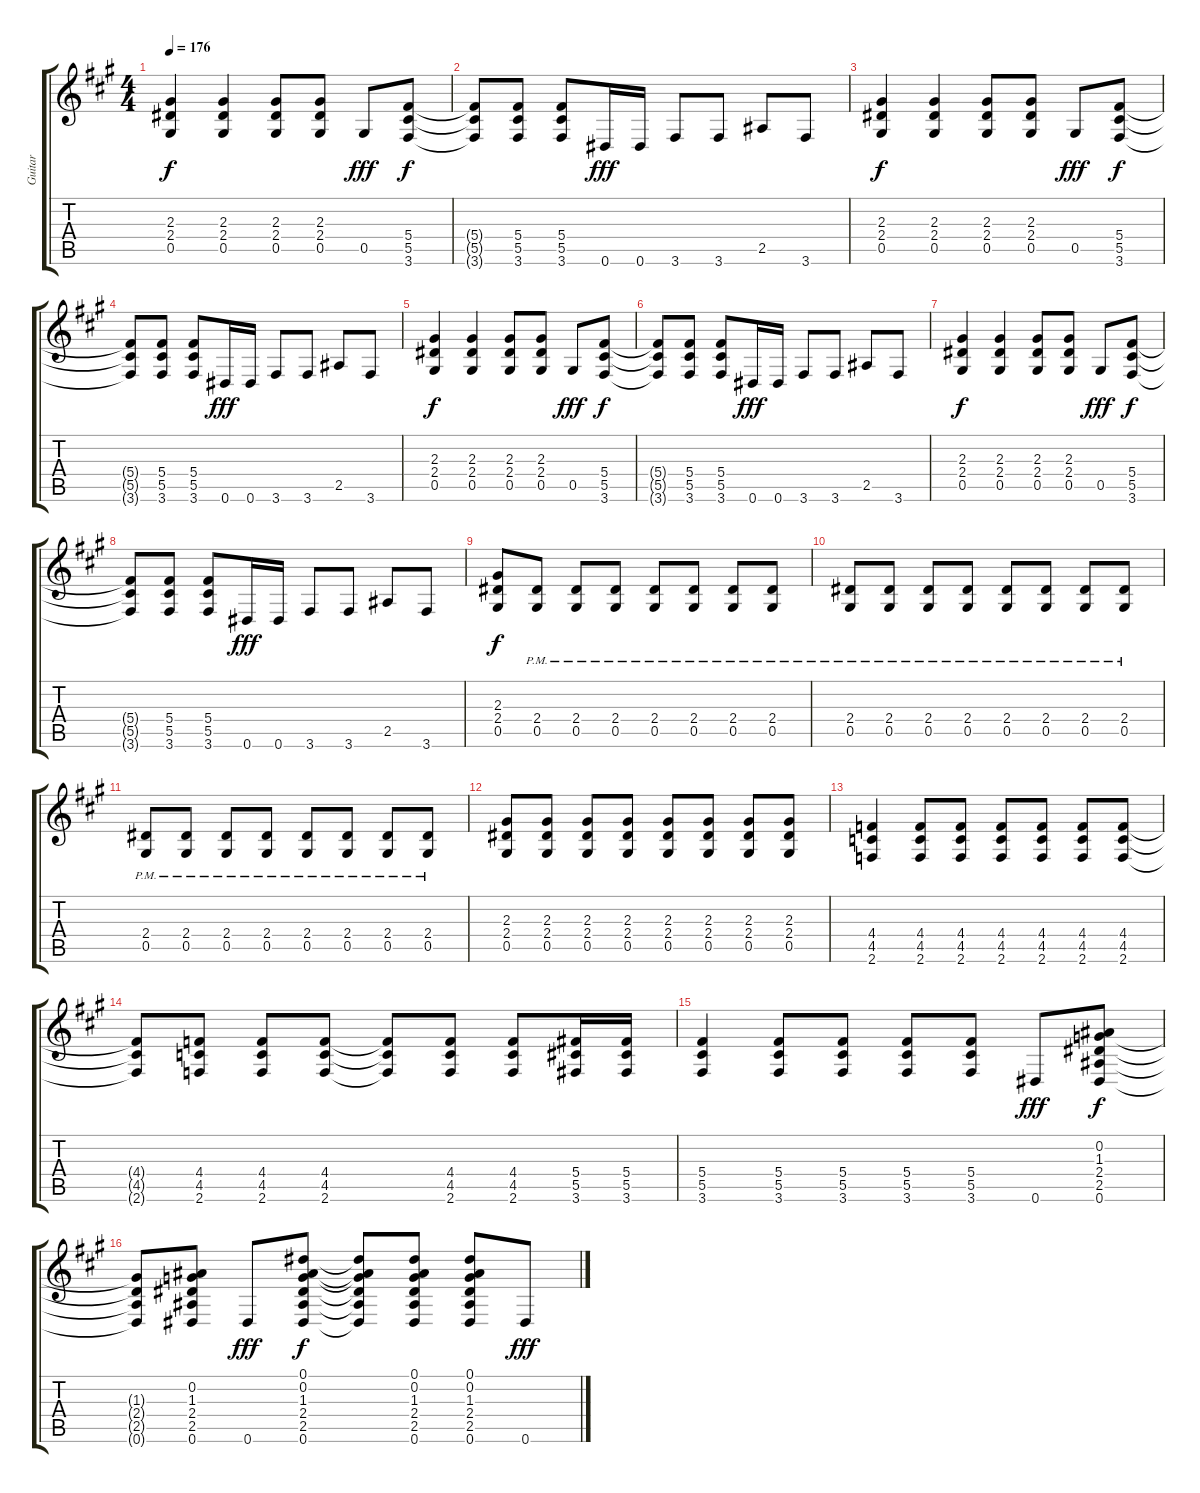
\track ("Guitar" "Guitar") {instrument overdrivenguitar}
\staff {score tabs}
\tuning (Eb4 Bb3 Gb3 Db3 Ab2 Eb2) {hide}
\ts (4 4)
\tempo 176
\clef g2
\ks a
(2.3 2.4 0.5).4{dy f instrument overdrivenguitar} (2.3 2.4 0.5).4 (2.3 2.4 0.5).8 (2.3 2.4 0.5).8 0.5.8{dy fff} (5.4 5.5 3.6).8{dy f} |
(5.4{t} 5.5{t} 3.6{t}).8 (5.4 5.5 3.6).8 (5.4 5.5 3.6).8 0.6.16{dy fff} 0.6.16 3.6.8 3.6.8 2.5.8 3.6.8 |
(2.3 2.4 0.5).4{dy f} (2.3 2.4 0.5).4 (2.3 2.4 0.5).8 (2.3 2.4 0.5).8 0.5.8{dy fff} (5.4 5.5 3.6).8{dy f} |
(5.4{t} 5.5{t} 3.6{t}).8 (5.4 5.5 3.6).8 (5.4 5.5 3.6).8 0.6.16{dy fff} 0.6.16 3.6.8 3.6.8 2.5.8 3.6.8 |
(2.3 2.4 0.5).4{dy f} (2.3 2.4 0.5).4 (2.3 2.4 0.5).8 (2.3 2.4 0.5).8 0.5.8{dy fff} (5.4 5.5 3.6).8{dy f} |
(5.4{t} 5.5{t} 3.6{t}).8 (5.4 5.5 3.6).8 (5.4 5.5 3.6).8 0.6.16{dy fff} 0.6.16 3.6.8 3.6.8 2.5.8 3.6.8 |
(2.3 2.4 0.5).4{dy f} (2.3 2.4 0.5).4 (2.3 2.4 0.5).8 (2.3 2.4 0.5).8 0.5.8{dy fff} (5.4 5.5 3.6).8{dy f} |
(5.4{t} 5.5{t} 3.6{t}).8 (5.4 5.5 3.6).8 (5.4 5.5 3.6).8 0.6.16{dy fff} 0.6.16 3.6.8 3.6.8 2.5.8 3.6.8 |
(2.3 2.4 0.5).8{dy f} (2.4{pm} 0.5{pm}).8 (2.4{pm} 0.5{pm}).8 (2.4{pm} 0.5{pm}).8 (2.4{pm} 0.5{pm}).8 (2.4{pm} 0.5{pm}).8 (2.4{pm} 0.5{pm}).8 (2.4{pm} 0.5{pm}).8 |
(2.4{pm} 0.5{pm}).8 (2.4{pm} 0.5{pm}).8 (2.4{pm} 0.5{pm}).8 (2.4{pm} 0.5{pm}).8 (2.4{pm} 0.5{pm}).8 (2.4{pm} 0.5{pm}).8 (2.4{pm} 0.5{pm}).8 (2.4{pm} 0.5{pm}).8 |
(2.4{pm} 0.5{pm}).8 (2.4{pm} 0.5{pm}).8 (2.4{pm} 0.5{pm}).8 (2.4{pm} 0.5{pm}).8 (2.4{pm} 0.5{pm}).8 (2.4{pm} 0.5{pm}).8 (2.4{pm} 0.5{pm}).8 (2.4{pm} 0.5{pm}).8 |
(2.3 2.4 0.5).8 (2.3 2.4 0.5).8 (2.3 2.4 0.5).8 (2.3 2.4 0.5).8 (2.3 2.4 0.5).8 (2.3 2.4 0.5).8 (2.3 2.4 0.5).8 (2.3 2.4 0.5).8 |
(4.4 4.5 2.6).4 (4.4 4.5 2.6).8 (4.4 4.5 2.6).8 (4.4 4.5 2.6).8 (4.4 4.5 2.6).8 (4.4 4.5 2.6).8 (4.4 4.5 2.6).8 |
(4.4{t} 4.5{t} 2.6{t}).8 (4.4 4.5 2.6).8 (4.4 4.5 2.6).8 (4.4 4.5 2.6).8 (4.4{t} 4.5{t} 2.6{t}).8 (4.4 4.5 2.6).8 (4.4 4.5 2.6).8 (5.4 5.5 3.6).16 (5.4 5.5 3.6).16 |
(5.4 5.5 3.6).4 (5.4 5.5 3.6).8 (5.4 5.5 3.6).8 (5.4 5.5 3.6).8 (5.4 5.5 3.6).8 0.6.8{dy fff} (0.2 1.3 2.4 2.5 0.6).8{dy f} |
(1.3{t} 2.4{t} 2.5{t} 0.6{t}).8 (0.2 1.3 2.4 2.5 0.6).8 0.6.8{dy fff} (0.1 0.2 1.3 2.4 2.5 0.6).8{dy f} (0.1{t} 0.2{t} 1.3{t} 2.4{t} 2.5{t} 0.6{t}).8 (0.1 0.2 1.3 2.4 2.5 0.6).8 (0.1 0.2 1.3 2.4 2.5 0.6).8 0.6.8{dy fff}
